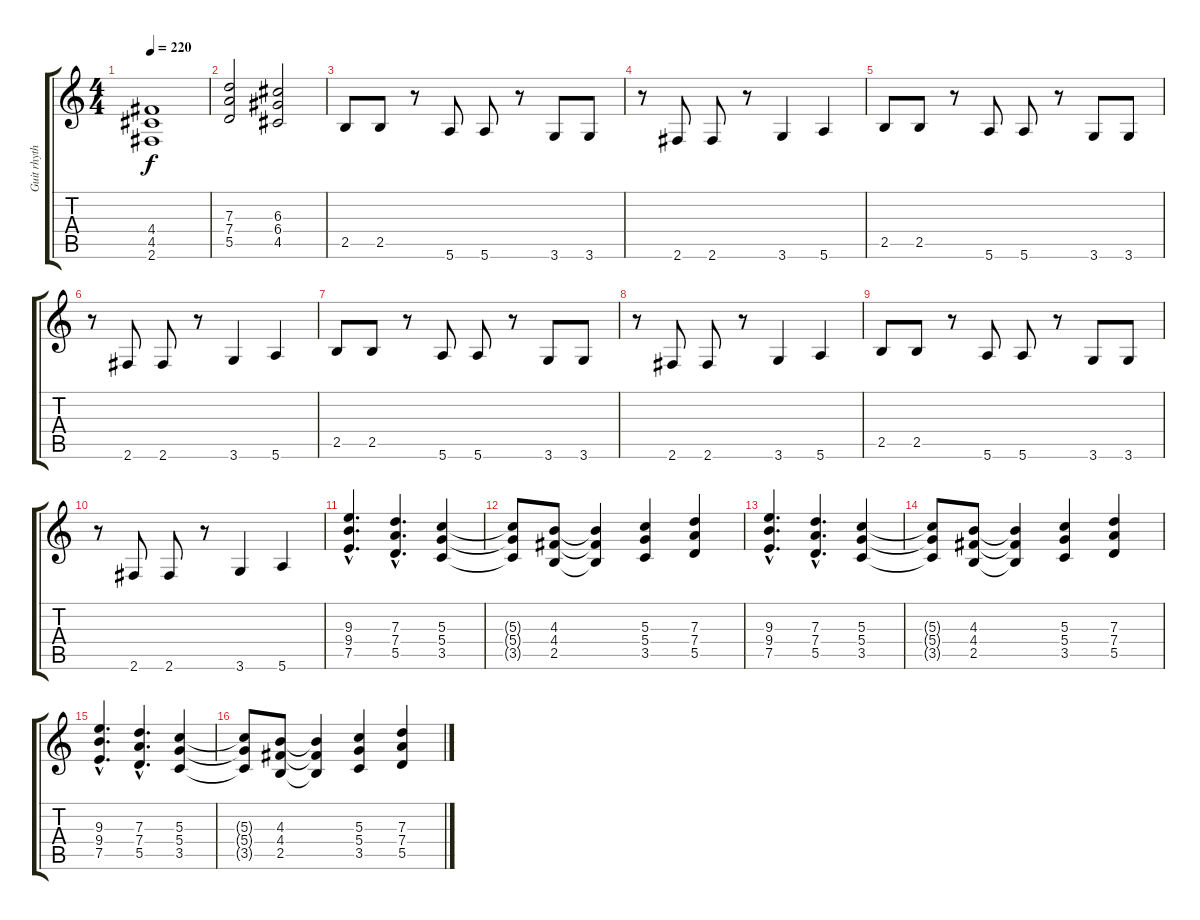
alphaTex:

\track ("Guit rhythm" "Guit rhyth") {instrument overdrivenguitar}
\staff {score tabs}
\tuning (E4 B3 G3 D3 A2 E2) {hide}
\ts (4 4)
\tempo 220
\clef g2
\ks c
(4.4{t} 4.5{t} 2.6{t}).1{dy f} |
(7.3 7.4 5.5).2 (6.3 6.4 4.5).2 |
2.5.8 2.5.8 r.8 5.6.8 5.6.8 r.8 3.6.8 3.6.8 |
r.8 2.6.8 2.6.8 r.8 3.6.4 5.6.4 |
2.5.8 2.5.8 r.8 5.6.8 5.6.8 r.8 3.6.8 3.6.8 |
r.8 2.6.8 2.6.8 r.8 3.6.4 5.6.4 |
2.5.8 2.5.8 r.8 5.6.8 5.6.8 r.8 3.6.8 3.6.8 |
r.8 2.6.8 2.6.8 r.8 3.6.4 5.6.4 |
2.5.8 2.5.8 r.8 5.6.8 5.6.8 r.8 3.6.8 3.6.8 |
r.8 2.6.8 2.6.8 r.8 3.6.4 5.6.4 |
(9.3{hac} 9.4{hac} 7.5{hac}).4{d} (7.3{hac} 7.4{hac} 5.5{hac}).4{d} (5.3 5.4 3.5).4 |
(5.3{t} 5.4{t} 3.5{t}).8 (4.3 4.4 2.5).8 (4.3{t} 4.4{t} 2.5{t}).4 (5.3 5.4 3.5).4 (7.3 7.4 5.5).4 |
(9.3{hac} 9.4{hac} 7.5{hac}).4{d} (7.3{hac} 7.4{hac} 5.5{hac}).4{d} (5.3 5.4 3.5).4 |
(5.3{t} 5.4{t} 3.5{t}).8 (4.3 4.4 2.5).8 (4.3{t} 4.4{t} 2.5{t}).4 (5.3 5.4 3.5).4 (7.3 7.4 5.5).4 |
(9.3{hac} 9.4{hac} 7.5{hac}).4{d} (7.3{hac} 7.4{hac} 5.5{hac}).4{d} (5.3 5.4 3.5).4 |
(5.3{t} 5.4{t} 3.5{t}).8 (4.3 4.4 2.5).8 (4.3{t} 4.4{t} 2.5{t}).4 (5.3 5.4 3.5).4 (7.3 7.4 5.5).4
